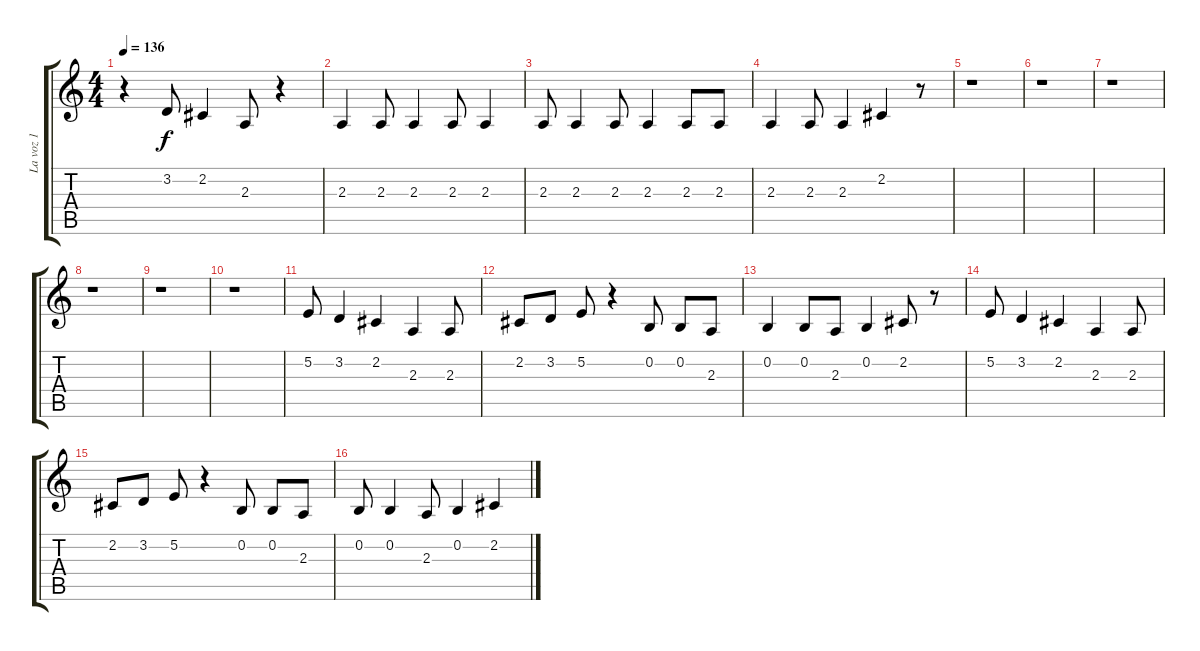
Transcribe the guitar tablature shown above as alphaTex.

\track ("La voz 1" "La voz 1") {instrument lead8bassandlead}
\staff {score tabs}
\tuning (E4 B3 G3 D3 A2 E2) {hide}
\ts (4 4)
\tempo 136
\clef g2
\ks c
r.4{dy f} 3.2.8 2.2.4 2.3.8 r.4 |
2.3.4 2.3.8 2.3.4 2.3.8 2.3.4 |
2.3.8 2.3.4 2.3.8 2.3.4 2.3.8 2.3.8 |
2.3.4 2.3.8 2.3.4 2.2.4 r.8 |
r.1 |
r.1 |
r.1 |
r.1 |
r.1 |
r.1 |
5.2.8 3.2.4 2.2.4 2.3.4 2.3.8 |
2.2.8 3.2.8 5.2.8 r.4 0.2.8 0.2.8 2.3.8 |
0.2.4 0.2.8 2.3.8 0.2.4 2.2.8 r.8 |
5.2.8 3.2.4 2.2.4 2.3.4 2.3.8 |
2.2.8 3.2.8 5.2.8 r.4 0.2.8 0.2.8 2.3.8 |
0.2.8 0.2.4 2.3.8 0.2.4 2.2.4
